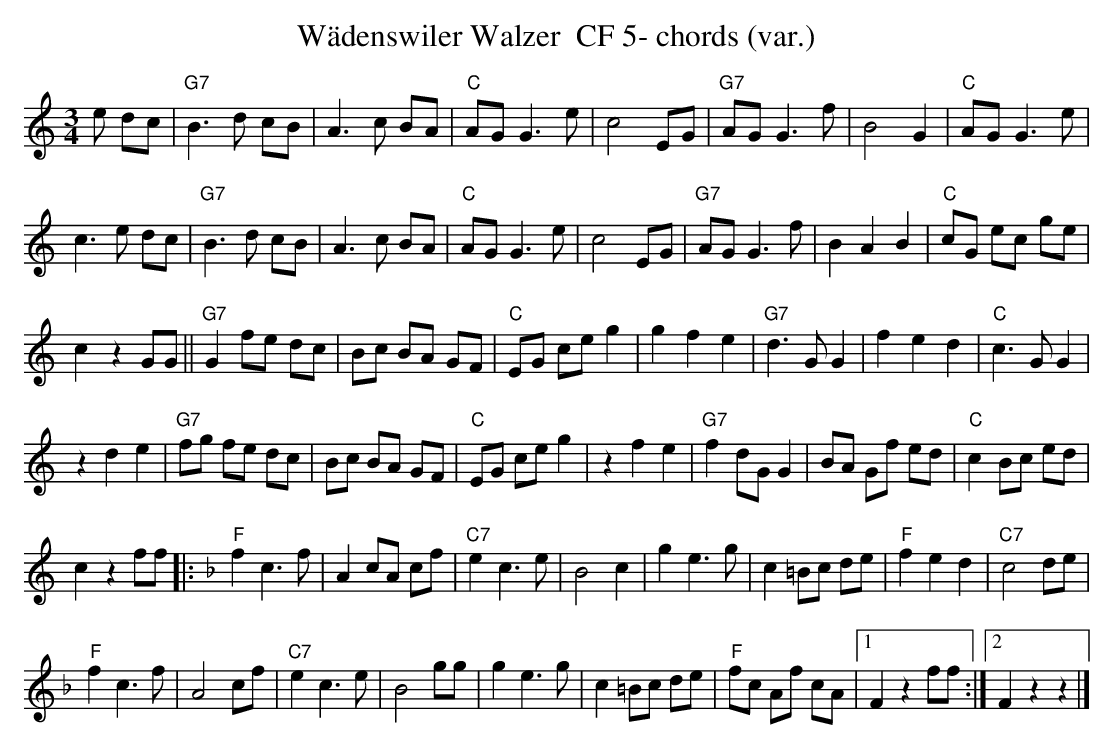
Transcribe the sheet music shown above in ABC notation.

X:1
T:W\"adenswiler Walzer  CF 5- chords (var.)
M:3/4
L:1/8
K:Cmaj%%MIDI gchordon
e dc | "G7"B3d cB | A3c BA | "C"AGG3e | c4EG | "G7"AGG3f | B4G2 | "C"AGG3e |
c3e dc | "G7"B3d cB | A3c BA | "C"AGG3e | c4EG | "G7"AGG3f | B2A2B2 | "C"cG ec ge |
c2z2GG || "G7"G2fe dc | Bc BA GF | "C"EG ce g2 | g2f2e2 | "G7"d3GG2 | f2e2d2 | "C"c3GG2 |
z2d2e2 | "G7"fg fe dc | Bc BA GF | "C"EG ce g2 | z2f2e2 | "G7"f2dGG2 | BA Gf ed | "C"c2Bc ed |
c2z2ff |: [K:Fmaj] "F"f2c3f | A2cA cf | "C7"e2c3e | B4c2 | g2e3g | c2=Bc de | "F"f2e2d2 | \
"C7"c4de |
"F"f2c3f | A4cf | "C7"e2c3e | B4gg | g2e3g | c2=Bc de | "F"fc Af cA |1 F2z2ff :|2 F2z2z2 |]
